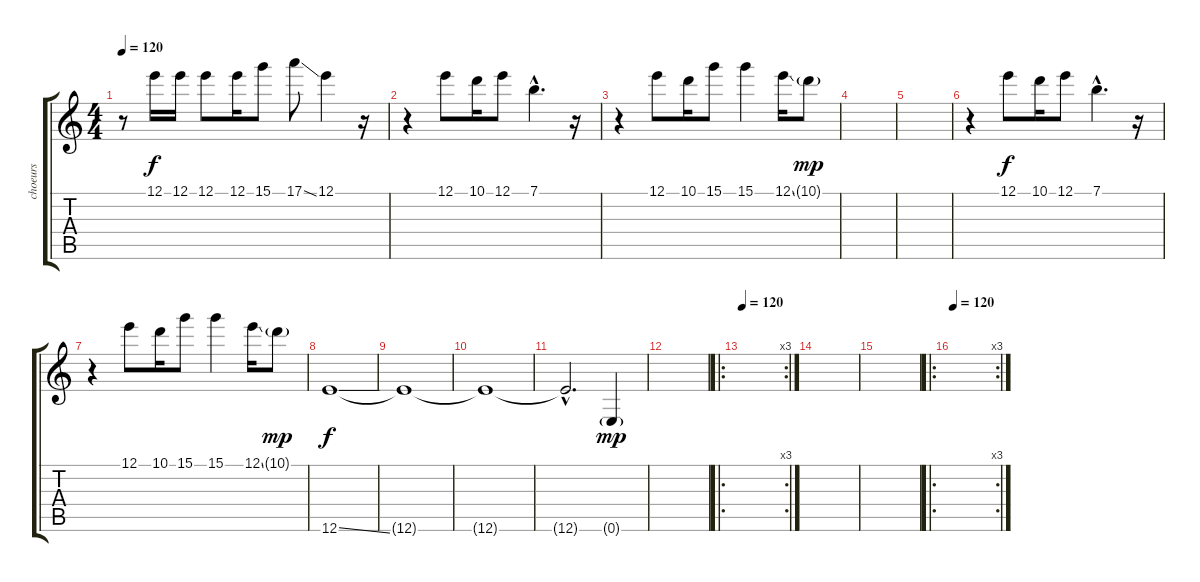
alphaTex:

\track ("choeurs" "choeurs") {instrument fretlessbass}
\staff {score tabs}
\tuning (E4 B3 G3 D3 A2 E2) {hide}
\ts (4 4)
\tempo 120
\clef g2
\ks c
r.8{dy f} 12.1.16 12.1.16 12.1.8 12.1.16 15.1.8 17.1{ss}.8 12.1.4 r.16 |
r.4 12.1.8 10.1.16 12.1.8 7.1{hac}.4{d} r.16 |
r.4 12.1.8 10.1.16 15.1.8 15.1.4 12.1{ss}.16 10.1{g}.8{dy mp} |
|
|
r.4 12.1.8{dy f} 10.1.16 12.1.8 7.1{hac}.4{d} r.16 |
r.4 12.1.8 10.1.16 15.1.8 15.1.4 12.1{ss}.16 10.1{g}.8{dy mp} |
12.6{ss}.1{dy f instrument synthbrass1} |
12.6{t}.1 |
12.6{t}.1 |
12.6{hac t}.2{d} 0.6{g}.4{dy mp} |
|
\ro
\rc 3
\tempo 120
|
|
|
\ro
\rc 3
\tempo 120
